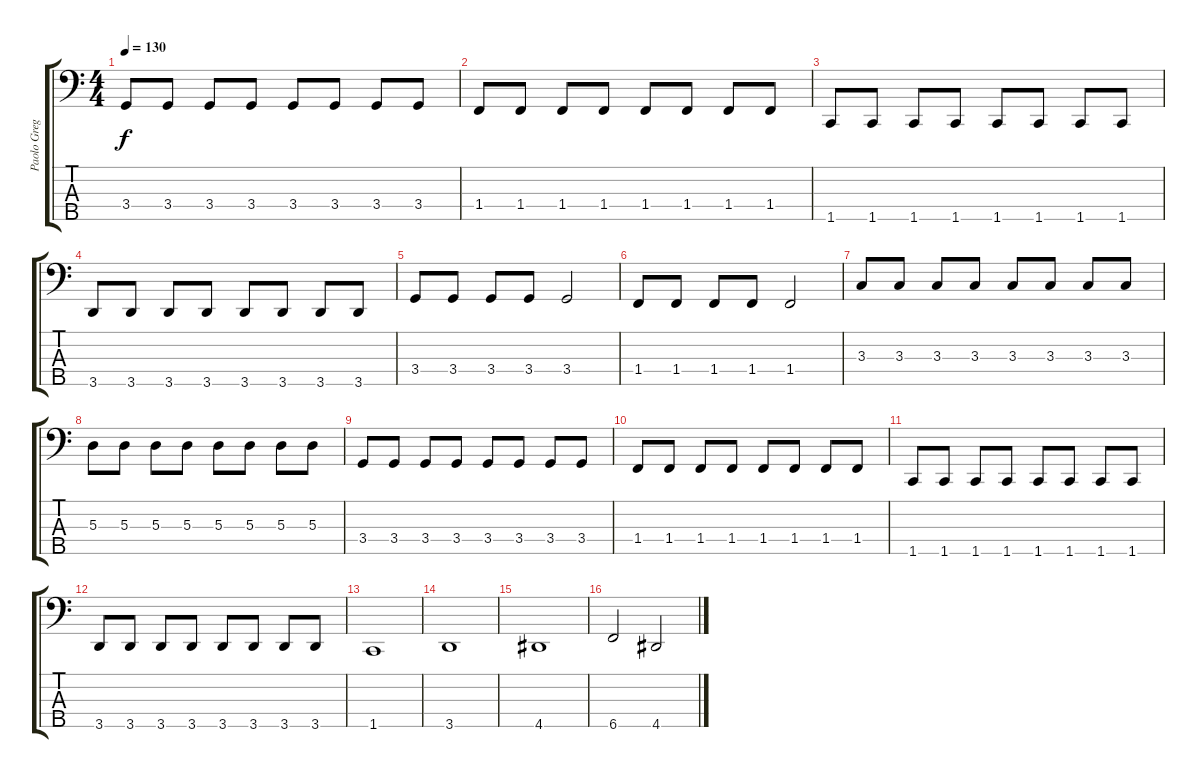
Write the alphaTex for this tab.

\track ("Paolo Gregoletto" "Paolo Greg") {instrument electricbassfinger}
\staff {score tabs}
\tuning (G2 D2 A1 E1 B0) {hide}
\ts (4 4)
\tempo 130
\clef f4
\ks c
3.4.8{dy f} 3.4.8 3.4.8 3.4.8 3.4.8 3.4.8 3.4.8 3.4.8 |
1.4.8 1.4.8 1.4.8 1.4.8 1.4.8 1.4.8 1.4.8 1.4.8 |
1.5.8 1.5.8 1.5.8 1.5.8 1.5.8 1.5.8 1.5.8 1.5.8 |
3.5.8 3.5.8 3.5.8 3.5.8 3.5.8 3.5.8 3.5.8 3.5.8 |
3.4.8 3.4.8 3.4.8 3.4.8 3.4.2 |
1.4.8 1.4.8 1.4.8 1.4.8 1.4.2 |
3.3.8 3.3.8 3.3.8 3.3.8 3.3.8 3.3.8 3.3.8 3.3.8 |
5.3.8 5.3.8 5.3.8 5.3.8 5.3.8 5.3.8 5.3.8 5.3.8 |
3.4.8 3.4.8 3.4.8 3.4.8 3.4.8 3.4.8 3.4.8 3.4.8 |
1.4.8 1.4.8 1.4.8 1.4.8 1.4.8 1.4.8 1.4.8 1.4.8 |
1.5.8 1.5.8 1.5.8 1.5.8 1.5.8 1.5.8 1.5.8 1.5.8 |
3.5.8 3.5.8 3.5.8 3.5.8 3.5.8 3.5.8 3.5.8 3.5.8 |
1.5.1 |
3.5.1 |
4.5.1 |
6.5.2 4.5.2
